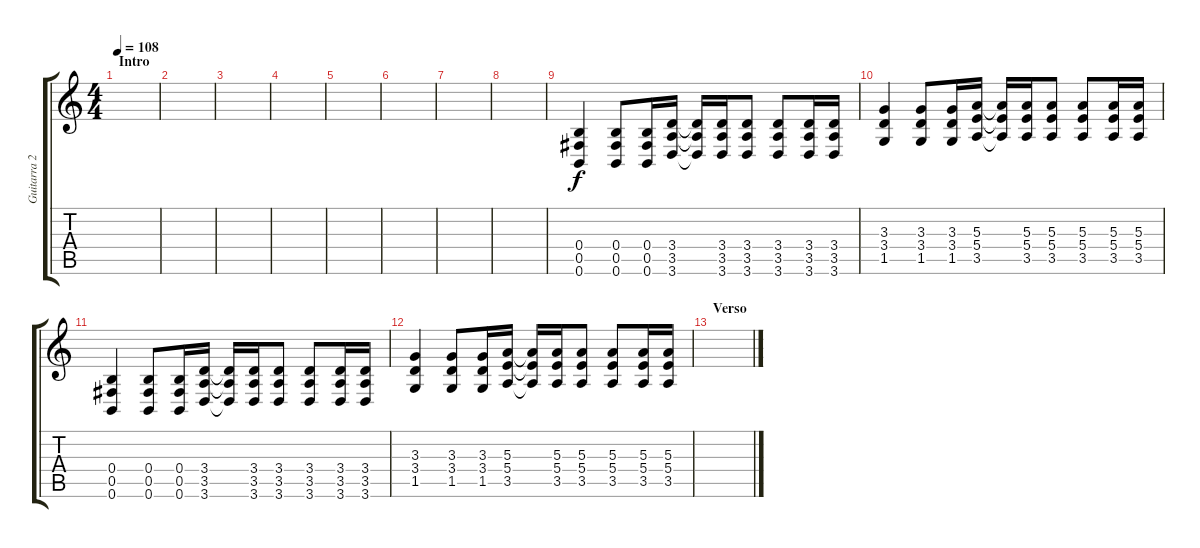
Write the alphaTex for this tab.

\track ("Guitarra 2(Shinoda)" "Guitarra 2") {instrument distortionguitar}
\staff {score tabs}
\tuning (Db4 Ab3 E3 B2 Gb2 B1) {hide}
\ts (4 4)
\section ("" "Intro")
\tempo 108
\clef g2
\ks c
|
|
|
|
|
|
|
|
(0.4 0.5 0.6).4 (0.4 0.5 0.6).8 (0.4 0.5 0.6).16 (3.4 3.5 3.6).16 (3.4{t} 3.5{t} 3.6{t}).16 (3.4 3.5 3.6).16 (3.4 3.5 3.6).8 (3.4 3.5 3.6).8 (3.4 3.5 3.6).16 (3.4 3.5 3.6).16 |
(3.3 3.4 1.5).4 (3.3 3.4 1.5).8 (3.3 3.4 1.5).16 (5.3 5.4 3.5).16 (5.3{t} 5.4{t} 3.5{t}).16 (5.3 5.4 3.5).16 (5.3 5.4 3.5).8 (5.3 5.4 3.5).8 (5.3 5.4 3.5).16 (5.3 5.4 3.5).16 |
(0.4 0.5 0.6).4 (0.4 0.5 0.6).8 (0.4 0.5 0.6).16 (3.4 3.5 3.6).16 (3.4{t} 3.5{t} 3.6{t}).16 (3.4 3.5 3.6).16 (3.4 3.5 3.6).8 (3.4 3.5 3.6).8 (3.4 3.5 3.6).16 (3.4 3.5 3.6).16 |
(3.3 3.4 1.5).4 (3.3 3.4 1.5).8 (3.3 3.4 1.5).16 (5.3 5.4 3.5).16 (5.3{t} 5.4{t} 3.5{t}).16 (5.3 5.4 3.5).16 (5.3 5.4 3.5).8 (5.3 5.4 3.5).8 (5.3 5.4 3.5).16 (5.3 5.4 3.5).16 |
\section ("" "Verso")
